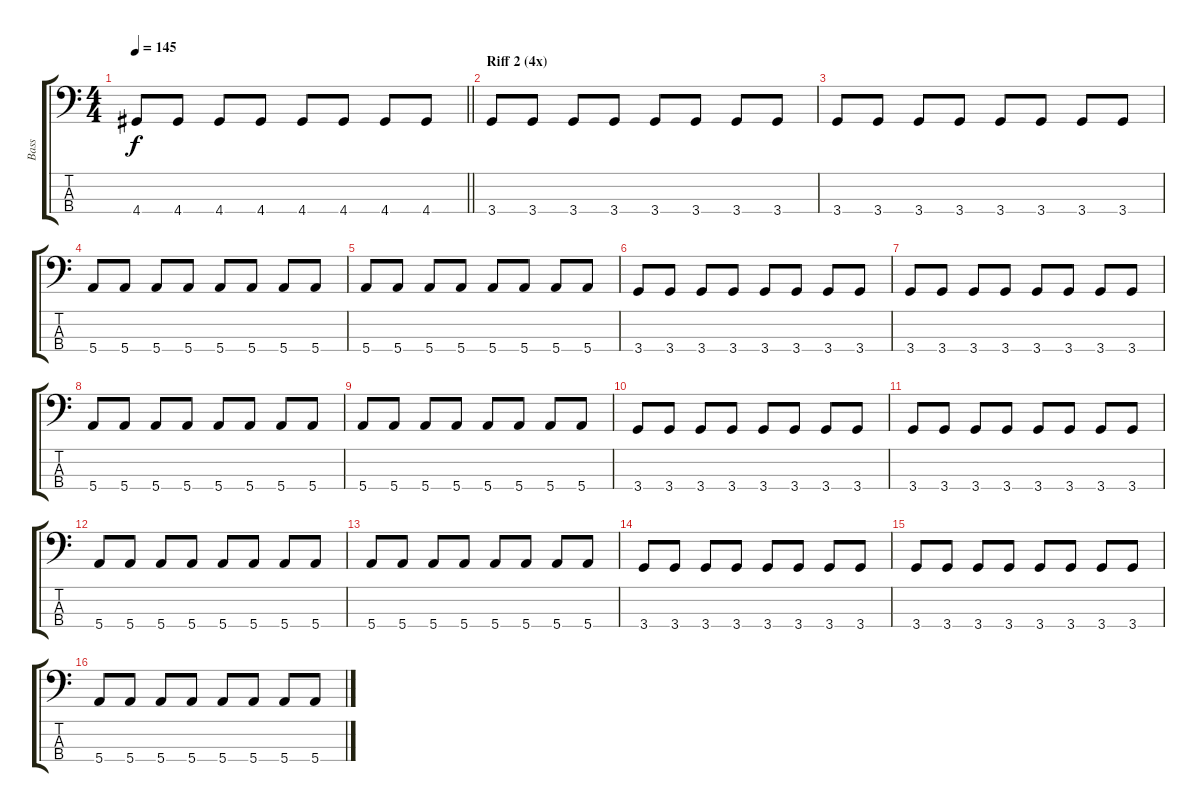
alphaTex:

\track ("Bass" "Bass") {instrument electricbassfinger}
\staff {score tabs}
\tuning (G2 D2 A1 E1) {hide}
\ts (4 4)
\tempo 145
\clef f4
\barLineRight lightlight
\ks c
4.4.8{dy f} 4.4.8 4.4.8 4.4.8 4.4.8 4.4.8 4.4.8 4.4.8 |
\section ("" "Riff 2 (4x)")
3.4.8 3.4.8 3.4.8 3.4.8 3.4.8 3.4.8 3.4.8 3.4.8 |
3.4.8 3.4.8 3.4.8 3.4.8 3.4.8 3.4.8 3.4.8 3.4.8 |
5.4.8 5.4.8 5.4.8 5.4.8 5.4.8 5.4.8 5.4.8 5.4.8 |
5.4.8 5.4.8 5.4.8 5.4.8 5.4.8 5.4.8 5.4.8 5.4.8 |
3.4.8 3.4.8 3.4.8 3.4.8 3.4.8 3.4.8 3.4.8 3.4.8 |
3.4.8 3.4.8 3.4.8 3.4.8 3.4.8 3.4.8 3.4.8 3.4.8 |
5.4.8 5.4.8 5.4.8 5.4.8 5.4.8 5.4.8 5.4.8 5.4.8 |
5.4.8 5.4.8 5.4.8 5.4.8 5.4.8 5.4.8 5.4.8 5.4.8 |
3.4.8 3.4.8 3.4.8 3.4.8 3.4.8 3.4.8 3.4.8 3.4.8 |
3.4.8 3.4.8 3.4.8 3.4.8 3.4.8 3.4.8 3.4.8 3.4.8 |
5.4.8 5.4.8 5.4.8 5.4.8 5.4.8 5.4.8 5.4.8 5.4.8 |
5.4.8 5.4.8 5.4.8 5.4.8 5.4.8 5.4.8 5.4.8 5.4.8 |
3.4.8 3.4.8 3.4.8 3.4.8 3.4.8 3.4.8 3.4.8 3.4.8 |
3.4.8 3.4.8 3.4.8 3.4.8 3.4.8 3.4.8 3.4.8 3.4.8 |
5.4.8 5.4.8 5.4.8 5.4.8 5.4.8 5.4.8 5.4.8 5.4.8
